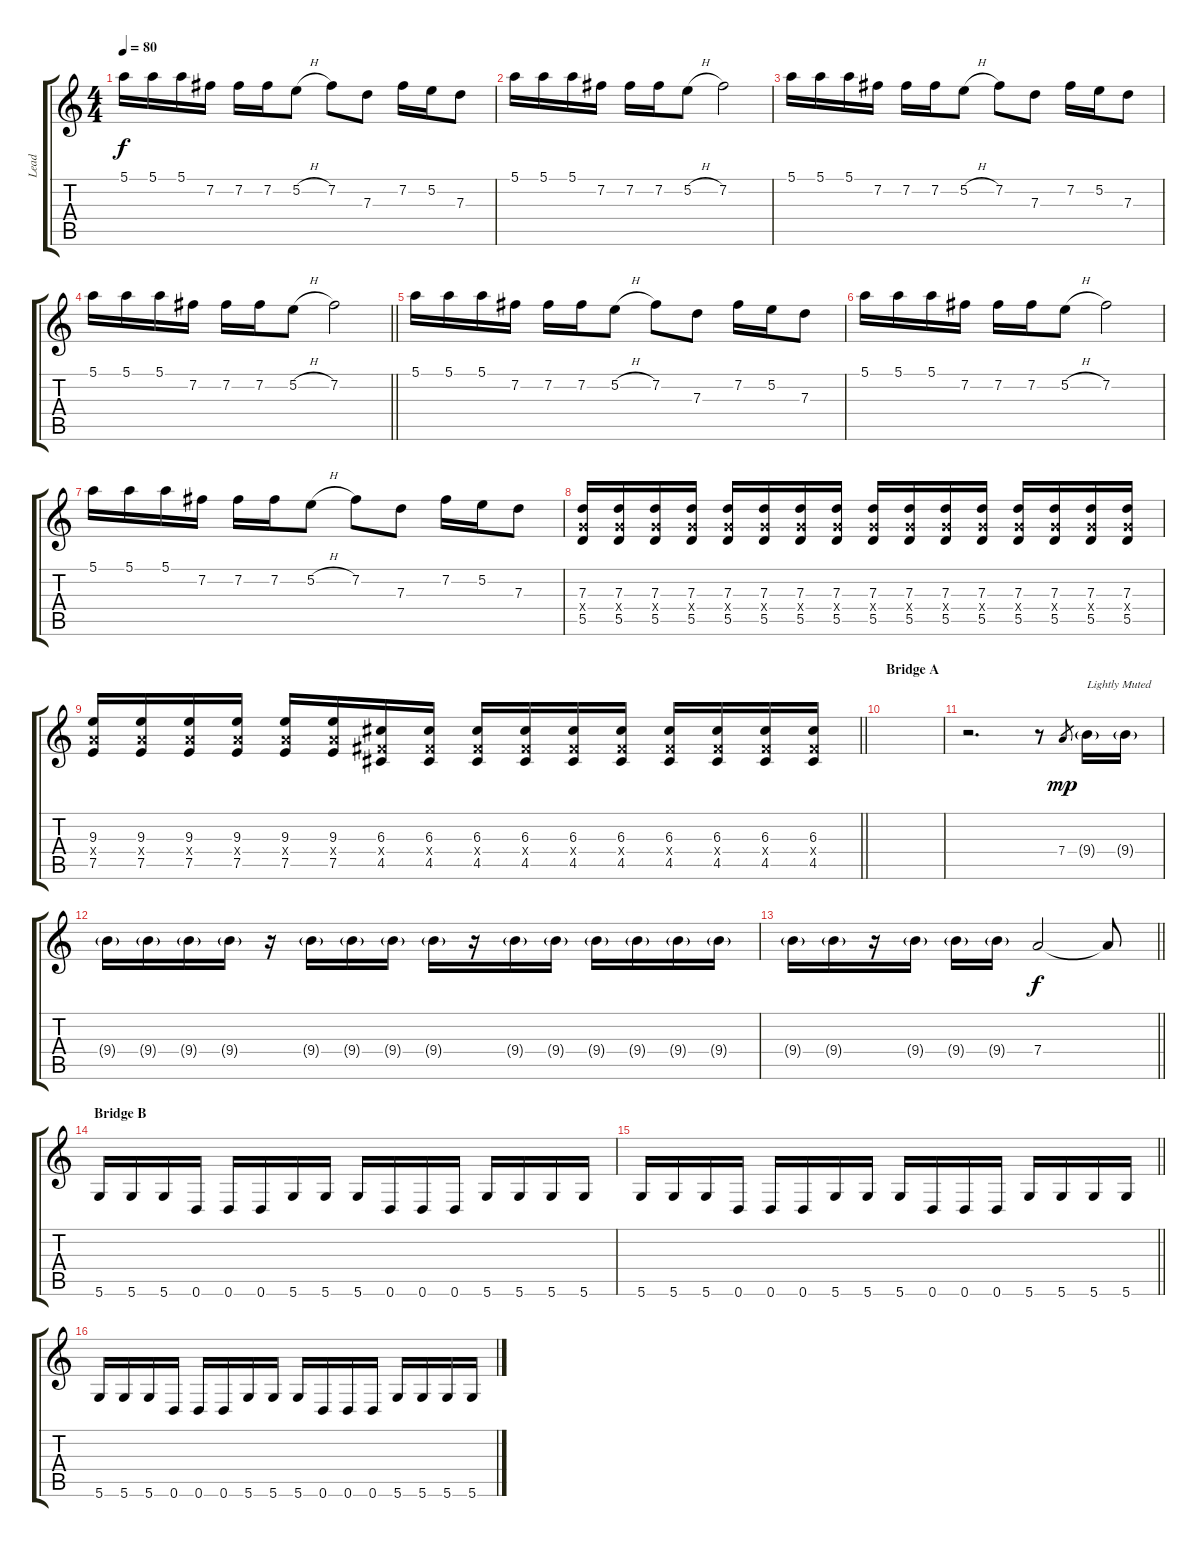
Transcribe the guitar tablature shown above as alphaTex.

\track ("Lead" "Lead") {instrument distortionguitar}
\staff {score tabs}
\tuning (E4 B3 G3 D3 A2 D2) {hide}
\ts (4 4)
\tempo 80
\clef g2
\ks c
5.1.16{dy f} 5.1.16 5.1.16 7.2.16 7.2.16 7.2.16 5.2{h}.8 7.2.8 7.3.8 7.2.16 5.2.16 7.3.8 |
5.1.16 5.1.16 5.1.16 7.2.16 7.2.16 7.2.16 5.2{h}.8 7.2.2 |
5.1.16 5.1.16 5.1.16 7.2.16 7.2.16 7.2.16 5.2{h}.8 7.2.8 7.3.8 7.2.16 5.2.16 7.3.8 |
\barLineRight lightlight
5.1.16 5.1.16 5.1.16 7.2.16 7.2.16 7.2.16 5.2{h}.8 7.2.2 |
5.1.16 5.1.16 5.1.16 7.2.16 7.2.16 7.2.16 5.2{h}.8 7.2.8 7.3.8 7.2.16 5.2.16 7.3.8 |
5.1.16 5.1.16 5.1.16 7.2.16 7.2.16 7.2.16 5.2{h}.8 7.2.2 |
5.1.16 5.1.16 5.1.16 7.2.16 7.2.16 7.2.16 5.2{h}.8 7.2.8 7.3.8 7.2.16 5.2.16 7.3.8 |
(7.3 5.4{x} 5.5).16 (7.3 5.4{x} 5.5).16 (7.3 5.4{x} 5.5).16 (7.3 5.4{x} 5.5).16 (7.3 5.4{x} 5.5).16 (7.3 5.4{x} 5.5).16 (7.3 5.4{x} 5.5).16 (7.3 5.4{x} 5.5).16 (7.3 5.4{x} 5.5).16 (7.3 5.4{x} 5.5).16 (7.3 5.4{x} 5.5).16 (7.3 5.4{x} 5.5).16 (7.3 5.4{x} 5.5).16 (7.3 5.4{x} 5.5).16 (7.3 5.4{x} 5.5).16 (7.3 5.4{x} 5.5).16 |
\barLineRight lightlight
(9.3 7.4{x} 7.5).16 (9.3 7.4{x} 7.5).16 (9.3 7.4{x} 7.5).16 (9.3 7.4{x} 7.5).16 (9.3 7.4{x} 7.5).16 (9.3 7.4{x} 7.5).16 (6.3 4.4{x} 4.5).16 (6.3 4.4{x} 4.5).16 (6.3 4.4{x} 4.5).16 (6.3 4.4{x} 4.5).16 (6.3 4.4{x} 4.5).16 (6.3 4.4{x} 4.5).16 (6.3 4.4{x} 4.5).16 (6.3 4.4{x} 4.5).16 (6.3 4.4{x} 4.5).16 (6.3 4.4{x} 4.5).16 |
\section ("" "Bridge A")
|
r.2{d} r.8 7.4.8{gr dy mp} 9.4{g}.16{txt "Lightly Muted"} 9.4{g}.16 |
9.4{g}.16 9.4{g}.16 9.4{g}.16 9.4{g}.16 r.16 9.4{g}.16 9.4{g}.16 9.4{g}.16 9.4{g}.16 r.16 9.4{g}.16 9.4{g}.16 9.4{g}.16 9.4{g}.16 9.4{g}.16 9.4{g}.16 |
\barLineRight lightlight
9.4{g}.16 9.4{g}.16 r.16 9.4{g}.16 9.4{g}.16 9.4{g}.16 7.4.2{dy f} 7.4{t}.8 |
\section ("" "Bridge B")
5.6.16 5.6.16 5.6.16 0.6.16 0.6.16 0.6.16 5.6.16 5.6.16 5.6.16 0.6.16 0.6.16 0.6.16 5.6.16 5.6.16 5.6.16 5.6.16 |
\barLineRight lightlight
5.6.16 5.6.16 5.6.16 0.6.16 0.6.16 0.6.16 5.6.16 5.6.16 5.6.16 0.6.16 0.6.16 0.6.16 5.6.16 5.6.16 5.6.16 5.6.16 |
5.6.16 5.6.16 5.6.16 0.6.16 0.6.16 0.6.16 5.6.16 5.6.16 5.6.16 0.6.16 0.6.16 0.6.16 5.6.16 5.6.16 5.6.16 5.6.16
